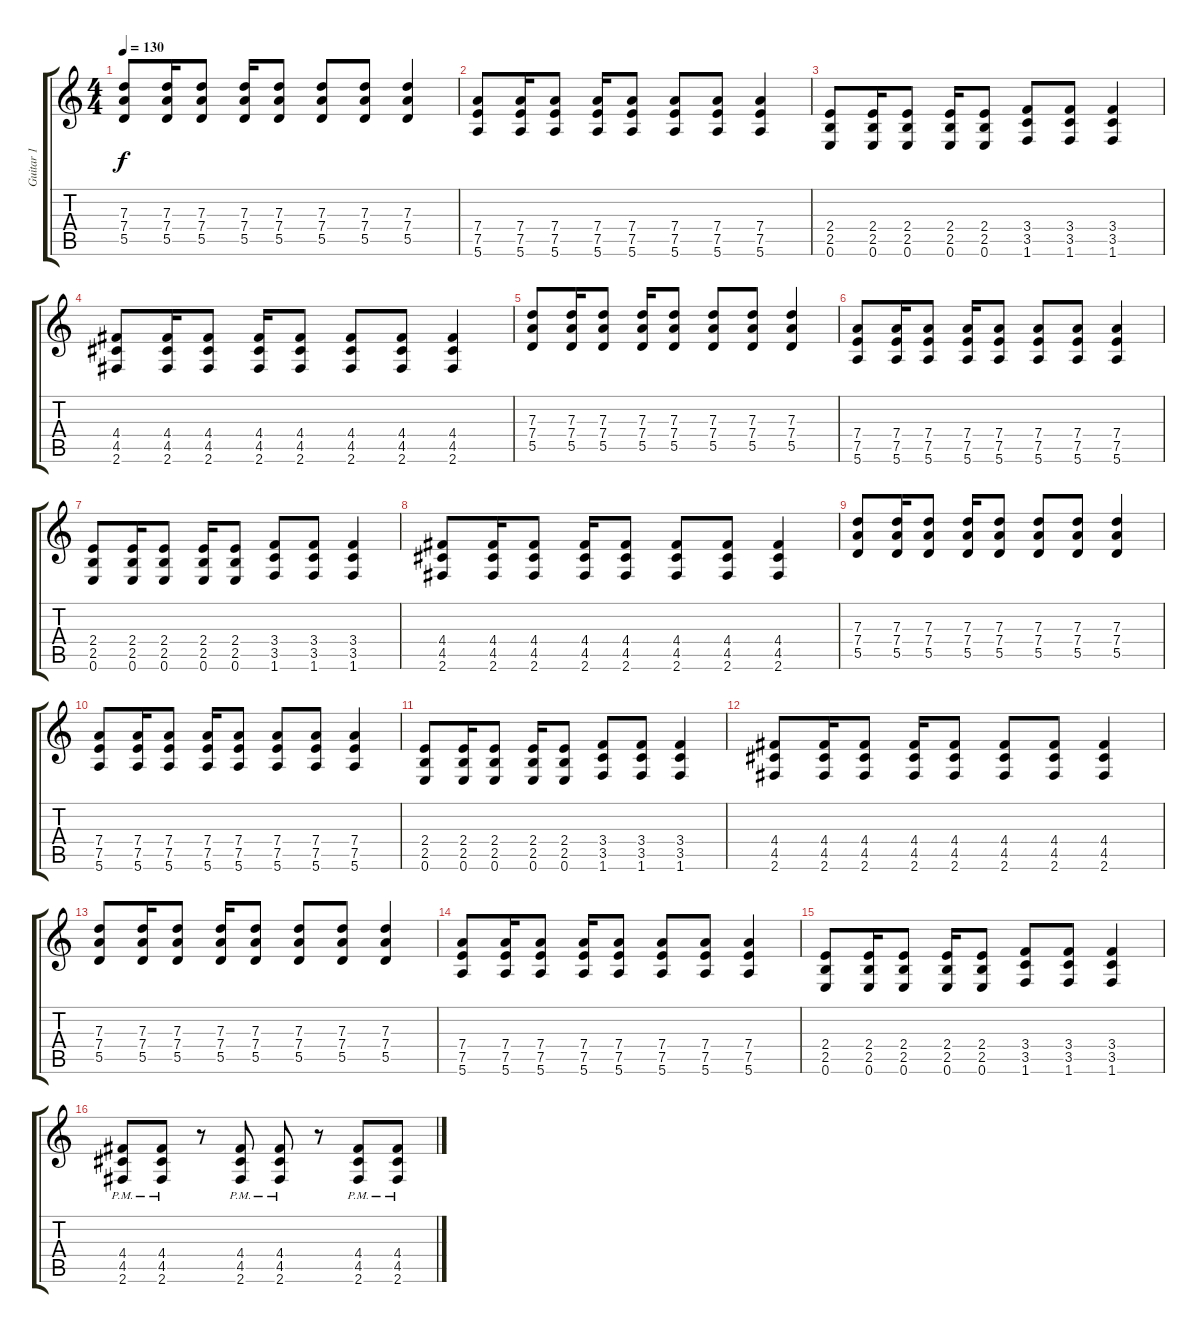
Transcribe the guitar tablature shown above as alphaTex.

\track ("Guitar 1" "Guitar 1") {instrument distortionguitar}
\staff {score tabs}
\tuning (E4 B3 G3 D3 A2 E2) {hide}
\ts (4 4)
\tempo 130
\clef g2
\ks c
(7.3 7.4 5.5).8{dy f} (7.3 7.4 5.5).16 (7.3 7.4 5.5).8 (7.3 7.4 5.5).16 (7.3 7.4 5.5).8 (7.3 7.4 5.5).8 (7.3 7.4 5.5).8 (7.3 7.4 5.5).4 |
(7.4 7.5 5.6).8 (7.4 7.5 5.6).16 (7.4 7.5 5.6).8 (7.4 7.5 5.6).16 (7.4 7.5 5.6).8 (7.4 7.5 5.6).8 (7.4 7.5 5.6).8 (7.4 7.5 5.6).4 |
(2.4 2.5 0.6).8 (2.4 2.5 0.6).16 (2.4 2.5 0.6).8 (2.4 2.5 0.6).16 (2.4 2.5 0.6).8 (3.4 3.5 1.6).8 (3.4 3.5 1.6).8 (3.4 3.5 1.6).4 |
(4.4 4.5 2.6).8 (4.4 4.5 2.6).16 (4.4 4.5 2.6).8 (4.4 4.5 2.6).16 (4.4 4.5 2.6).8 (4.4 4.5 2.6).8 (4.4 4.5 2.6).8 (4.4 4.5 2.6).4 |
(7.3 7.4 5.5).8 (7.3 7.4 5.5).16 (7.3 7.4 5.5).8 (7.3 7.4 5.5).16 (7.3 7.4 5.5).8 (7.3 7.4 5.5).8 (7.3 7.4 5.5).8 (7.3 7.4 5.5).4 |
(7.4 7.5 5.6).8 (7.4 7.5 5.6).16 (7.4 7.5 5.6).8 (7.4 7.5 5.6).16 (7.4 7.5 5.6).8 (7.4 7.5 5.6).8 (7.4 7.5 5.6).8 (7.4 7.5 5.6).4 |
(2.4 2.5 0.6).8 (2.4 2.5 0.6).16 (2.4 2.5 0.6).8 (2.4 2.5 0.6).16 (2.4 2.5 0.6).8 (3.4 3.5 1.6).8 (3.4 3.5 1.6).8 (3.4 3.5 1.6).4 |
(4.4 4.5 2.6).8 (4.4 4.5 2.6).16 (4.4 4.5 2.6).8 (4.4 4.5 2.6).16 (4.4 4.5 2.6).8 (4.4 4.5 2.6).8 (4.4 4.5 2.6).8 (4.4 4.5 2.6).4 |
(7.3 7.4 5.5).8 (7.3 7.4 5.5).16 (7.3 7.4 5.5).8 (7.3 7.4 5.5).16 (7.3 7.4 5.5).8 (7.3 7.4 5.5).8 (7.3 7.4 5.5).8 (7.3 7.4 5.5).4 |
(7.4 7.5 5.6).8 (7.4 7.5 5.6).16 (7.4 7.5 5.6).8 (7.4 7.5 5.6).16 (7.4 7.5 5.6).8 (7.4 7.5 5.6).8 (7.4 7.5 5.6).8 (7.4 7.5 5.6).4 |
(2.4 2.5 0.6).8 (2.4 2.5 0.6).16 (2.4 2.5 0.6).8 (2.4 2.5 0.6).16 (2.4 2.5 0.6).8 (3.4 3.5 1.6).8 (3.4 3.5 1.6).8 (3.4 3.5 1.6).4 |
(4.4 4.5 2.6).8 (4.4 4.5 2.6).16 (4.4 4.5 2.6).8 (4.4 4.5 2.6).16 (4.4 4.5 2.6).8 (4.4 4.5 2.6).8 (4.4 4.5 2.6).8 (4.4 4.5 2.6).4 |
(7.3 7.4 5.5).8 (7.3 7.4 5.5).16 (7.3 7.4 5.5).8 (7.3 7.4 5.5).16 (7.3 7.4 5.5).8 (7.3 7.4 5.5).8 (7.3 7.4 5.5).8 (7.3 7.4 5.5).4 |
(7.4 7.5 5.6).8 (7.4 7.5 5.6).16 (7.4 7.5 5.6).8 (7.4 7.5 5.6).16 (7.4 7.5 5.6).8 (7.4 7.5 5.6).8 (7.4 7.5 5.6).8 (7.4 7.5 5.6).4 |
(2.4 2.5 0.6).8 (2.4 2.5 0.6).16 (2.4 2.5 0.6).8 (2.4 2.5 0.6).16 (2.4 2.5 0.6).8 (3.4 3.5 1.6).8 (3.4 3.5 1.6).8 (3.4 3.5 1.6).4 |
(4.4{pm} 4.5{pm} 2.6{pm}).8 (4.4{pm} 4.5{pm} 2.6{pm}).8 r.8 (4.4{pm} 4.5{pm} 2.6{pm}).8 (4.4{pm} 4.5{pm} 2.6{pm}).8 r.8 (4.4{pm} 4.5{pm} 2.6{pm}).8 (4.4{pm} 4.5{pm} 2.6{pm}).8
